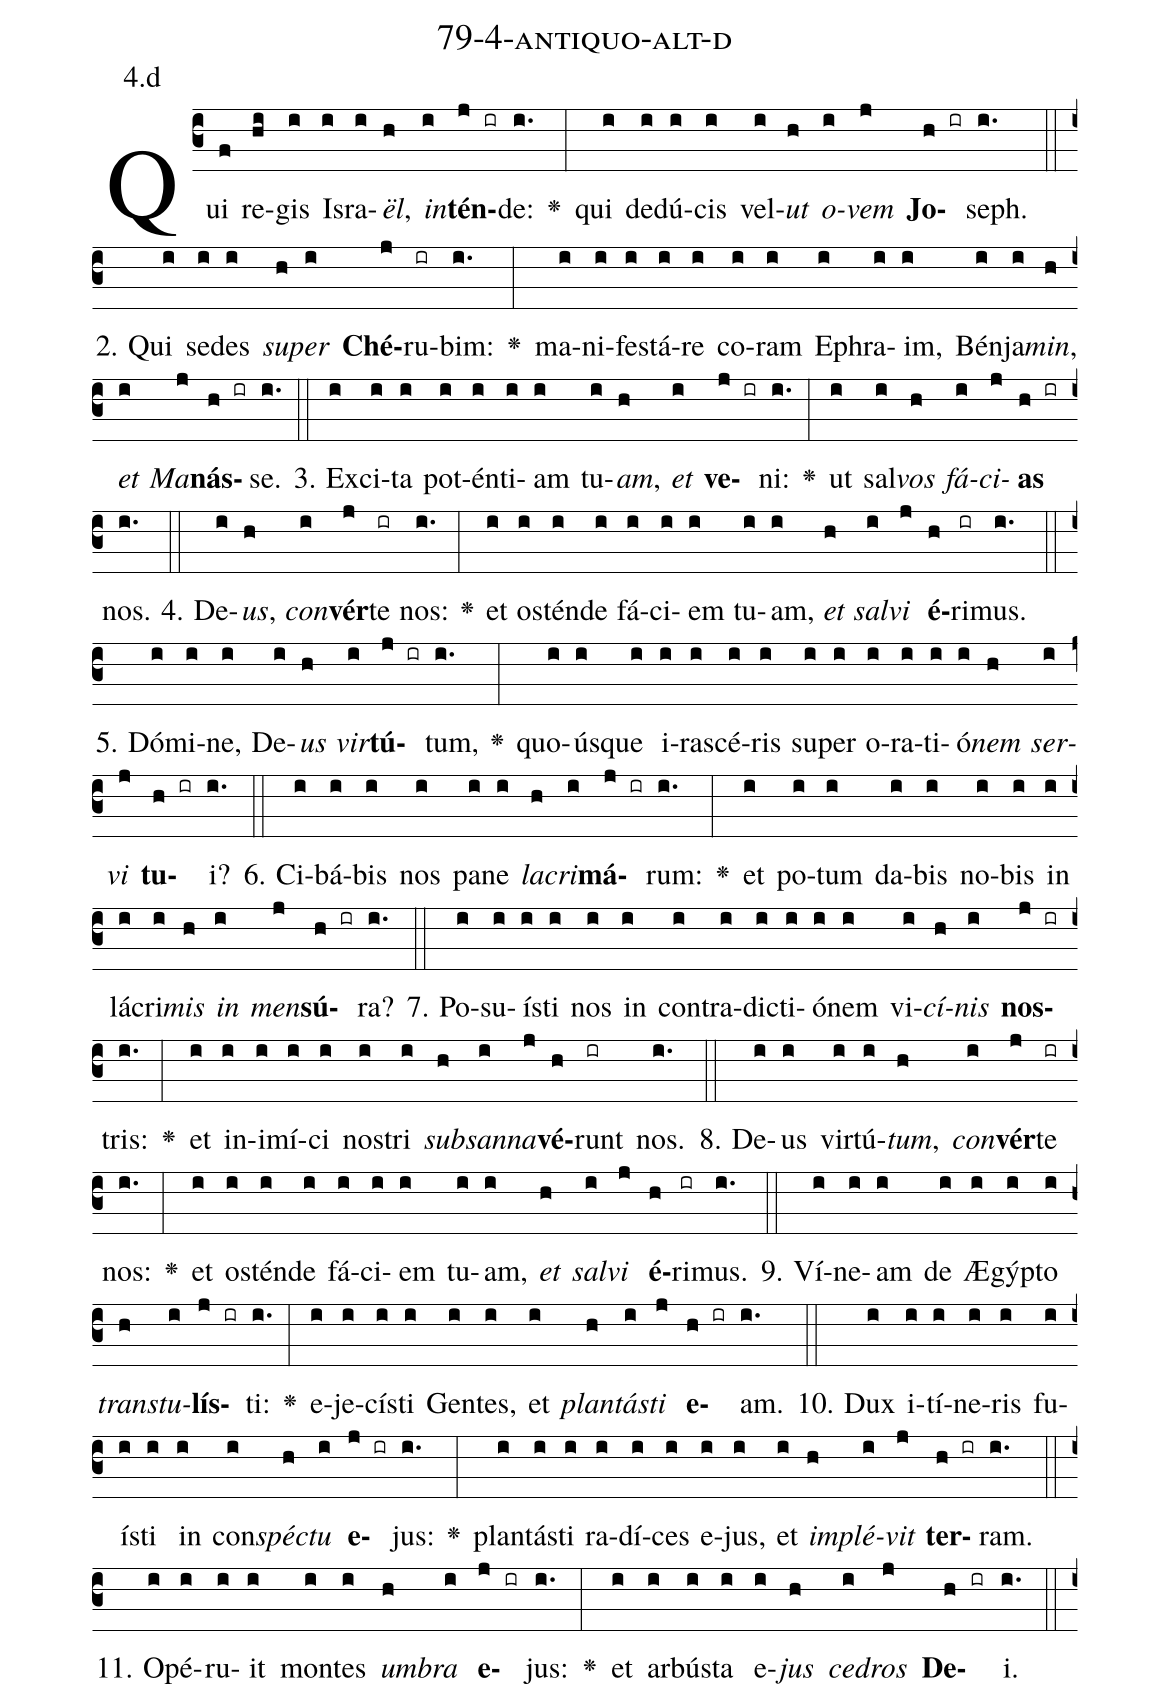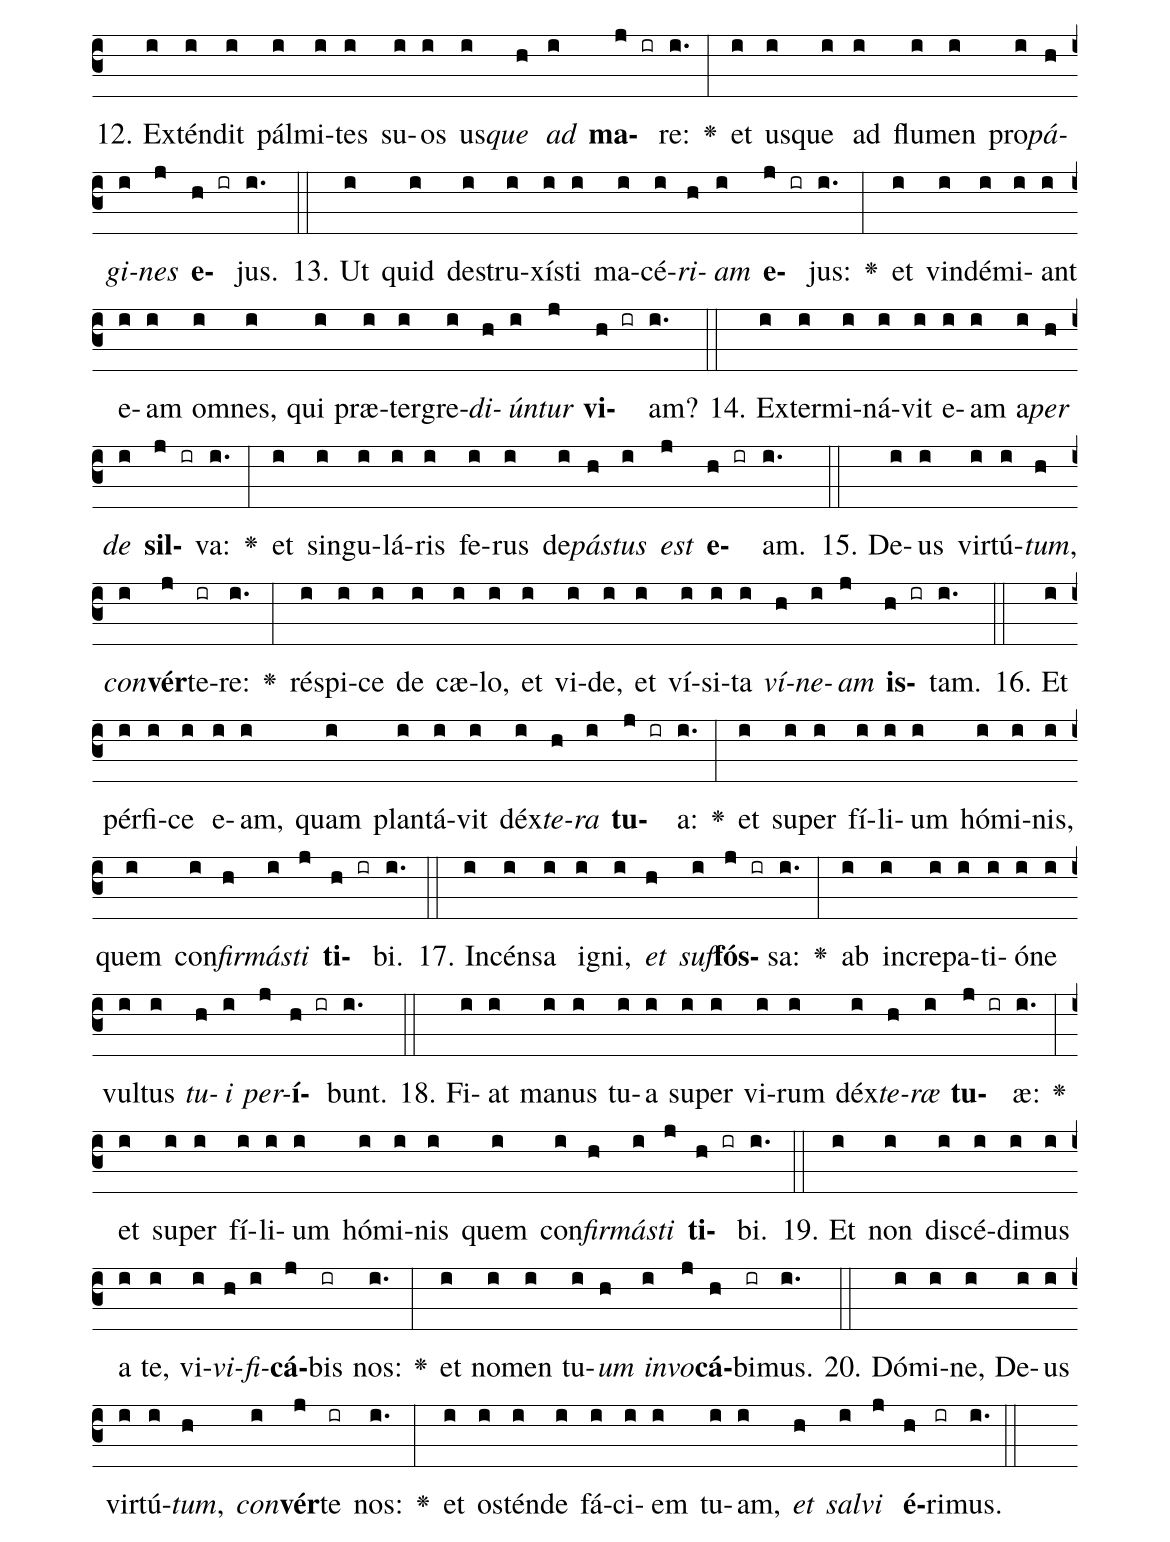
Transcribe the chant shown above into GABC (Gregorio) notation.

name: 79-4-antiquo-alt-d;
annotation: 4.d;
%%
(c3)Qui(f) re(hi)gis(i) Is(i)ra(i)<i>ël</i>,(h) <i>in</i>(i)<b>tén</b>(j ir)de:(i.) <v>\greheightstar</v>(:) qui(i) de(i)dú(i)cis(i) vel(i)<i>ut</i>(h) <i>o</i>(i)<i>vem</i>(j) <b>Jo</b>(h ir)seph.(i.) (::)
2. Qui(i) se(i)des(i) <i>su</i>(h)<i>per</i>(i) <b>Ché</b>(j)ru(ir)bim:(i.) <v>\greheightstar</v>(:) ma(i)ni(i)fes(i)tá(i)re(i) co(i)ram(i) E(i)phra(i)im,(i) Bén(i)ja(i)<i>min</i>,(h) <i>et</i>(i) <i>Ma</i>(j)<b>nás</b>(h ir)se.(i.) (::)
3. Ex(i)ci(i)ta(i) pot(i)én(i)ti(i)am(i) tu(i)<i>am</i>,(h) <i>et</i>(i) <b>ve</b>(j ir)ni:(i.) <v>\greheightstar</v>(:) ut(i) sal(i)<i>vos</i>(h) <i>fá</i>(i)<i>ci</i>(j)<b>as</b>(h ir) nos.(i.) (::)
4. De(i)<i>us</i>,(h) <i>con</i>(i)<b>vér</b>(j)te(ir) nos:(i.) <v>\greheightstar</v>(:) et(i) os(i)tén(i)de(i) fá(i)ci(i)em(i) tu(i)am,(i) <i>et</i>(h) <i>sal</i>(i)<i>vi</i>(j) <b>é</b>(h)ri(ir)mus.(i.) (::)
5. Dó(i)mi(i)ne,(i) De(i)<i>us</i>(h) <i>vir</i>(i)<b>tú</b>(j ir)tum,(i.) <v>\greheightstar</v>(:) quo(i)ús(i)que(i) i(i)ra(i)scé(i)ris(i) su(i)per(i) o(i)ra(i)ti(i)ó(i)<i>nem</i>(h) <i>ser</i>(i)<i>vi</i>(j) <b>tu</b>(h ir)i?(i.) (::)
6. Ci(i)bá(i)bis(i) nos(i) pa(i)ne(i) <i>la</i>(h)<i>cri</i>(i)<b>má</b>(j ir)rum:(i.) <v>\greheightstar</v>(:) et(i) po(i)tum(i) da(i)bis(i) no(i)bis(i) in(i) lá(i)cri(i)<i>mis</i>(h) <i>in</i>(i) <i>men</i>(j)<b>sú</b>(h ir)ra?(i.) (::)
7. Po(i)su(i)ís(i)ti(i) nos(i) in(i) con(i)tra(i)dic(i)ti(i)ó(i)nem(i) vi(i)<i>cí</i>(h)<i>nis</i>(i) <b>nos</b>(j ir)tris:(i.) <v>\greheightstar</v>(:) et(i) in(i)i(i)mí(i)ci(i) nos(i)tri(i) <i>sub</i>(h)<i>san</i>(i)<i>na</i>(j)<b>vé</b>(h)runt(ir) nos.(i.) (::)
8. De(i)us(i) vir(i)tú(i)<i>tum</i>,(h) <i>con</i>(i)<b>vér</b>(j)te(ir) nos:(i.) <v>\greheightstar</v>(:) et(i) os(i)tén(i)de(i) fá(i)ci(i)em(i) tu(i)am,(i) <i>et</i>(h) <i>sal</i>(i)<i>vi</i>(j) <b>é</b>(h)ri(ir)mus.(i.) (::)
9. Ví(i)ne(i)am(i) de(i) Æ(i)gýp(i)to(i) <i>trans</i>(h)<i>tu</i>(i)<b>lís</b>(j ir)ti:(i.) <v>\greheightstar</v>(:) e(i)je(i)cís(i)ti(i) Gen(i)tes,(i) et(i) <i>plan</i>(h)<i>tás</i>(i)<i>ti</i>(j) <b>e</b>(h ir)am.(i.) (::)
10. Dux(i) i(i)tí(i)ne(i)ris(i) fu(i)ís(i)ti(i) in(i) con(i)<i>spéc</i>(h)<i>tu</i>(i) <b>e</b>(j ir)jus:(i.) <v>\greheightstar</v>(:) plan(i)tás(i)ti(i) ra(i)dí(i)ces(i) e(i)jus,(i) et(i) <i>im</i>(h)<i>plé</i>(i)<i>vit</i>(j) <b>ter</b>(h ir)ram.(i.) (::)
11. O(i)pé(i)ru(i)it(i) mon(i)tes(i) <i>um</i>(h)<i>bra</i>(i) <b>e</b>(j ir)jus:(i.) <v>\greheightstar</v>(:) et(i) ar(i)bús(i)ta(i) e(i)<i>jus</i>(h) <i>ce</i>(i)<i>dros</i>(j) <b>De</b>(h ir)i.(i.) (::)
12. Ex(i)tén(i)dit(i) pál(i)mi(i)tes(i) su(i)os(i) us(i)<i>que</i>(h) <i>ad</i>(i) <b>ma</b>(j ir)re:(i.) <v>\greheightstar</v>(:) et(i) us(i)que(i) ad(i) flu(i)men(i) pro(i)<i>pá</i>(h)<i>gi</i>(i)<i>nes</i>(j) <b>e</b>(h ir)jus.(i.) (::)
13. Ut(i) quid(i) de(i)stru(i)xís(i)ti(i) ma(i)cé(i)<i>ri</i>(h)<i>am</i>(i) <b>e</b>(j ir)jus:(i.) <v>\greheightstar</v>(:) et(i) vin(i)dé(i)mi(i)ant(i) e(i)am(i) om(i)nes,(i) qui(i) præ(i)ter(i)gre(i)<i>di</i>(h)<i>ún</i>(i)<i>tur</i>(j) <b>vi</b>(h ir)am?(i.) (::)
14. Ex(i)ter(i)mi(i)ná(i)vit(i) e(i)am(i) a(i)<i>per</i>(h) <i>de</i>(i) <b>sil</b>(j ir)va:(i.) <v>\greheightstar</v>(:) et(i) sin(i)gu(i)lá(i)ris(i) fe(i)rus(i) de(i)<i>pás</i>(h)<i>tus</i>(i) <i>est</i>(j) <b>e</b>(h ir)am.(i.) (::)
15. De(i)us(i) vir(i)tú(i)<i>tum</i>,(h) <i>con</i>(i)<b>vér</b>(j)te(ir)re:(i.) <v>\greheightstar</v>(:) ré(i)spi(i)ce(i) de(i) cæ(i)lo,(i) et(i) vi(i)de,(i) et(i) ví(i)si(i)ta(i) <i>ví</i>(h)<i>ne</i>(i)<i>am</i>(j) <b>is</b>(h ir)tam.(i.) (::)
16. Et(i) pér(i)fi(i)ce(i) e(i)am,(i) quam(i) plan(i)tá(i)vit(i) déx(i)<i>te</i>(h)<i>ra</i>(i) <b>tu</b>(j ir)a:(i.) <v>\greheightstar</v>(:) et(i) su(i)per(i) fí(i)li(i)um(i) hó(i)mi(i)nis,(i) quem(i) con(i)<i>fir</i>(h)<i>más</i>(i)<i>ti</i>(j) <b>ti</b>(h ir)bi.(i.) (::)
17. In(i)cén(i)sa(i) i(i)gni,(i) <i>et</i>(h) <i>suf</i>(i)<b>fós</b>(j ir)sa:(i.) <v>\greheightstar</v>(:) ab(i) in(i)cre(i)pa(i)ti(i)ó(i)ne(i) vul(i)tus(i) <i>tu</i>(h)<i>i</i>(i) <i>per</i>(j)<b>í</b>(h ir)bunt.(i.) (::)
18. Fi(i)at(i) ma(i)nus(i) tu(i)a(i) su(i)per(i) vi(i)rum(i) déx(i)<i>te</i>(h)<i>ræ</i>(i) <b>tu</b>(j ir)æ:(i.) <v>\greheightstar</v>(:) et(i) su(i)per(i) fí(i)li(i)um(i) hó(i)mi(i)nis(i) quem(i) con(i)<i>fir</i>(h)<i>más</i>(i)<i>ti</i>(j) <b>ti</b>(h ir)bi.(i.) (::)
19. Et(i) non(i) di(i)scé(i)di(i)mus(i) a(i) te,(i) vi(i)<i>vi</i>(h)<i>fi</i>(i)<b>cá</b>(j)bis(ir) nos:(i.) <v>\greheightstar</v>(:) et(i) no(i)men(i) tu(i)<i>um</i>(h) <i>in</i>(i)<i>vo</i>(j)<b>cá</b>(h)bi(ir)mus.(i.) (::)
20. Dó(i)mi(i)ne,(i) De(i)us(i) vir(i)tú(i)<i>tum</i>,(h) <i>con</i>(i)<b>vér</b>(j)te(ir) nos:(i.) <v>\greheightstar</v>(:) et(i) os(i)tén(i)de(i) fá(i)ci(i)em(i) tu(i)am,(i) <i>et</i>(h) <i>sal</i>(i)<i>vi</i>(j) <b>é</b>(h)ri(ir)mus.(i.) (::)
